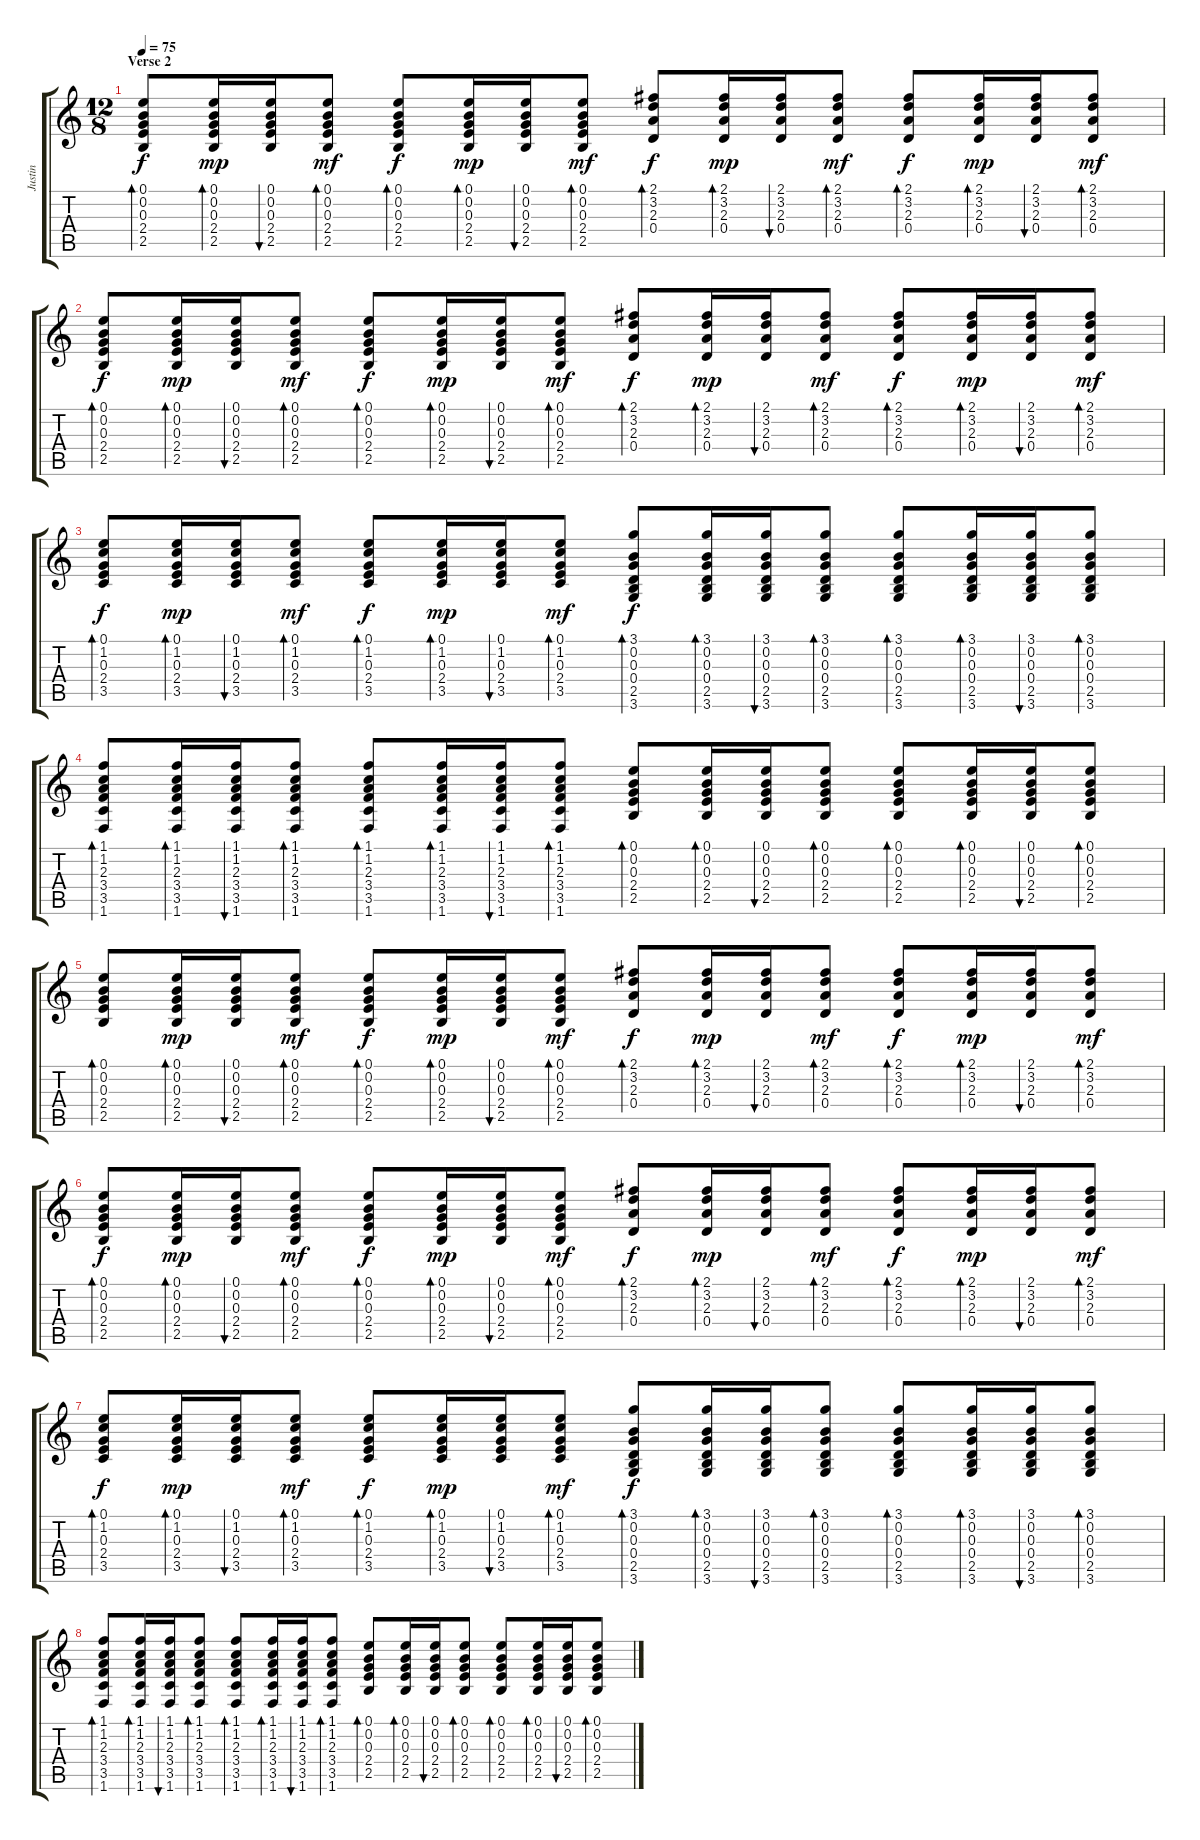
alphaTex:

\track ("Justin" "Justin") {instrument acousticguitarsteel}
\staff {score tabs}
\tuning (E4 B3 G3 D3 A2 E2) {hide}
\ts (12 8)
\section ("" "Verse 2")
\tempo 75
\clef g2
\ks c
(0.1 0.2 0.3 2.4 2.5).8{bd 60 dy f} (0.1 0.2 0.3 2.4 2.5).16{bd 60 dy mp} (0.1 0.2 0.3 2.4 2.5).16{bu 60} (0.1 0.2 0.3 2.4 2.5).8{bd 60 dy mf} (0.1 0.2 0.3 2.4 2.5).8{bd 60 dy f} (0.1 0.2 0.3 2.4 2.5).16{bd 60 dy mp} (0.1 0.2 0.3 2.4 2.5).16{bu 60} (0.1 0.2 0.3 2.4 2.5).8{bd 60 dy mf} (2.1 3.2 2.3 0.4).8{bd 60 dy f} (2.1 3.2 2.3 0.4).16{bd 60 dy mp} (2.1 3.2 2.3 0.4).16{bu 60} (2.1 3.2 2.3 0.4).8{bd 60 dy mf} (2.1 3.2 2.3 0.4).8{bd 60 dy f} (2.1 3.2 2.3 0.4).16{bd 60 dy mp} (2.1 3.2 2.3 0.4).16{bu 60} (2.1 3.2 2.3 0.4).8{bd 60 dy mf} |
(0.1 0.2 0.3 2.4 2.5).8{bd 60 dy f} (0.1 0.2 0.3 2.4 2.5).16{bd 60 dy mp} (0.1 0.2 0.3 2.4 2.5).16{bu 60} (0.1 0.2 0.3 2.4 2.5).8{bd 60 dy mf} (0.1 0.2 0.3 2.4 2.5).8{bd 60 dy f} (0.1 0.2 0.3 2.4 2.5).16{bd 60 dy mp} (0.1 0.2 0.3 2.4 2.5).16{bu 60} (0.1 0.2 0.3 2.4 2.5).8{bd 60 dy mf} (2.1 3.2 2.3 0.4).8{bd 60 dy f} (2.1 3.2 2.3 0.4).16{bd 60 dy mp} (2.1 3.2 2.3 0.4).16{bu 60} (2.1 3.2 2.3 0.4).8{bd 60 dy mf} (2.1 3.2 2.3 0.4).8{bd 60 dy f} (2.1 3.2 2.3 0.4).16{bd 60 dy mp} (2.1 3.2 2.3 0.4).16{bu 60} (2.1 3.2 2.3 0.4).8{bd 60 dy mf} |
(0.1 1.2 0.3 2.4 3.5).8{bd 60 dy f} (0.1 1.2 0.3 2.4 3.5).16{bd 60 dy mp} (0.1 1.2 0.3 2.4 3.5).16{bu 60} (0.1 1.2 0.3 2.4 3.5).8{bd 60 dy mf} (0.1 1.2 0.3 2.4 3.5).8{bd 60 dy f} (0.1 1.2 0.3 2.4 3.5).16{bd 60 dy mp} (0.1 1.2 0.3 2.4 3.5).16{bu 60} (0.1 1.2 0.3 2.4 3.5).8{bd 60 dy mf} (3.1 0.2 0.3 0.4 2.5 3.6).8{bd 60 dy f} (3.1 0.2 0.3 0.4 2.5 3.6).16{bd 60} (3.1 0.2 0.3 0.4 2.5 3.6).16{bu 60} (3.1 0.2 0.3 0.4 2.5 3.6).8{bd 60} (3.1 0.2 0.3 0.4 2.5 3.6).8{bd 60} (3.1 0.2 0.3 0.4 2.5 3.6).16{bd 60} (3.1 0.2 0.3 0.4 2.5 3.6).16{bu 60} (3.1 0.2 0.3 0.4 2.5 3.6).8{bd 60} |
(1.1 1.2 2.3 3.4 3.5 1.6).8{bd 60} (1.1 1.2 2.3 3.4 3.5 1.6).16{bd 60} (1.1 1.2 2.3 3.4 3.5 1.6).16{bu 60} (1.1 1.2 2.3 3.4 3.5 1.6).8{bd 60} (1.1 1.2 2.3 3.4 3.5 1.6).8{bd 60} (1.1 1.2 2.3 3.4 3.5 1.6).16{bd 60} (1.1 1.2 2.3 3.4 3.5 1.6).16{bu 60} (1.1 1.2 2.3 3.4 3.5 1.6).8{bd 60} (0.1 0.2 0.3 2.4 2.5).8{bd 60} (0.1 0.2 0.3 2.4 2.5).16{bd 60} (0.1 0.2 0.3 2.4 2.5).16{bu 60} (0.1 0.2 0.3 2.4 2.5).8{bd 60} (0.1 0.2 0.3 2.4 2.5).8{bd 60} (0.1 0.2 0.3 2.4 2.5).16{bd 60} (0.1 0.2 0.3 2.4 2.5).16{bu 60} (0.1 0.2 0.3 2.4 2.5).8{bd 60} |
(0.1 0.2 0.3 2.4 2.5).8{bd 60} (0.1 0.2 0.3 2.4 2.5).16{bd 60 dy mp} (0.1 0.2 0.3 2.4 2.5).16{bu 60} (0.1 0.2 0.3 2.4 2.5).8{bd 60 dy mf} (0.1 0.2 0.3 2.4 2.5).8{bd 60 dy f} (0.1 0.2 0.3 2.4 2.5).16{bd 60 dy mp} (0.1 0.2 0.3 2.4 2.5).16{bu 60} (0.1 0.2 0.3 2.4 2.5).8{bd 60 dy mf} (2.1 3.2 2.3 0.4).8{bd 60 dy f} (2.1 3.2 2.3 0.4).16{bd 60 dy mp} (2.1 3.2 2.3 0.4).16{bu 60} (2.1 3.2 2.3 0.4).8{bd 60 dy mf} (2.1 3.2 2.3 0.4).8{bd 60 dy f} (2.1 3.2 2.3 0.4).16{bd 60 dy mp} (2.1 3.2 2.3 0.4).16{bu 60} (2.1 3.2 2.3 0.4).8{bd 60 dy mf} |
(0.1 0.2 0.3 2.4 2.5).8{bd 60 dy f} (0.1 0.2 0.3 2.4 2.5).16{bd 60 dy mp} (0.1 0.2 0.3 2.4 2.5).16{bu 60} (0.1 0.2 0.3 2.4 2.5).8{bd 60 dy mf} (0.1 0.2 0.3 2.4 2.5).8{bd 60 dy f} (0.1 0.2 0.3 2.4 2.5).16{bd 60 dy mp} (0.1 0.2 0.3 2.4 2.5).16{bu 60} (0.1 0.2 0.3 2.4 2.5).8{bd 60 dy mf} (2.1 3.2 2.3 0.4).8{bd 60 dy f} (2.1 3.2 2.3 0.4).16{bd 60 dy mp} (2.1 3.2 2.3 0.4).16{bu 60} (2.1 3.2 2.3 0.4).8{bd 60 dy mf} (2.1 3.2 2.3 0.4).8{bd 60 dy f} (2.1 3.2 2.3 0.4).16{bd 60 dy mp} (2.1 3.2 2.3 0.4).16{bu 60} (2.1 3.2 2.3 0.4).8{bd 60 dy mf} |
(0.1 1.2 0.3 2.4 3.5).8{bd 60 dy f} (0.1 1.2 0.3 2.4 3.5).16{bd 60 dy mp} (0.1 1.2 0.3 2.4 3.5).16{bu 60} (0.1 1.2 0.3 2.4 3.5).8{bd 60 dy mf} (0.1 1.2 0.3 2.4 3.5).8{bd 60 dy f} (0.1 1.2 0.3 2.4 3.5).16{bd 60 dy mp} (0.1 1.2 0.3 2.4 3.5).16{bu 60} (0.1 1.2 0.3 2.4 3.5).8{bd 60 dy mf} (3.1 0.2 0.3 0.4 2.5 3.6).8{bd 60 dy f} (3.1 0.2 0.3 0.4 2.5 3.6).16{bd 60} (3.1 0.2 0.3 0.4 2.5 3.6).16{bu 60} (3.1 0.2 0.3 0.4 2.5 3.6).8{bd 60} (3.1 0.2 0.3 0.4 2.5 3.6).8{bd 60} (3.1 0.2 0.3 0.4 2.5 3.6).16{bd 60} (3.1 0.2 0.3 0.4 2.5 3.6).16{bu 60} (3.1 0.2 0.3 0.4 2.5 3.6).8{bd 60} |
(1.1 1.2 2.3 3.4 3.5 1.6).8{bd 60} (1.1 1.2 2.3 3.4 3.5 1.6).16{bd 60} (1.1 1.2 2.3 3.4 3.5 1.6).16{bu 60} (1.1 1.2 2.3 3.4 3.5 1.6).8{bd 60} (1.1 1.2 2.3 3.4 3.5 1.6).8{bd 60} (1.1 1.2 2.3 3.4 3.5 1.6).16{bd 60} (1.1 1.2 2.3 3.4 3.5 1.6).16{bu 60} (1.1 1.2 2.3 3.4 3.5 1.6).8{bd 60} (0.1 0.2 0.3 2.4 2.5).8{bd 60} (0.1 0.2 0.3 2.4 2.5).16{bd 60} (0.1 0.2 0.3 2.4 2.5).16{bu 60} (0.1 0.2 0.3 2.4 2.5).8{bd 60} (0.1 0.2 0.3 2.4 2.5).8{bd 60} (0.1 0.2 0.3 2.4 2.5).16{bd 60} (0.1 0.2 0.3 2.4 2.5).16{bu 60} (0.1 0.2 0.3 2.4 2.5).8{bd 60}
